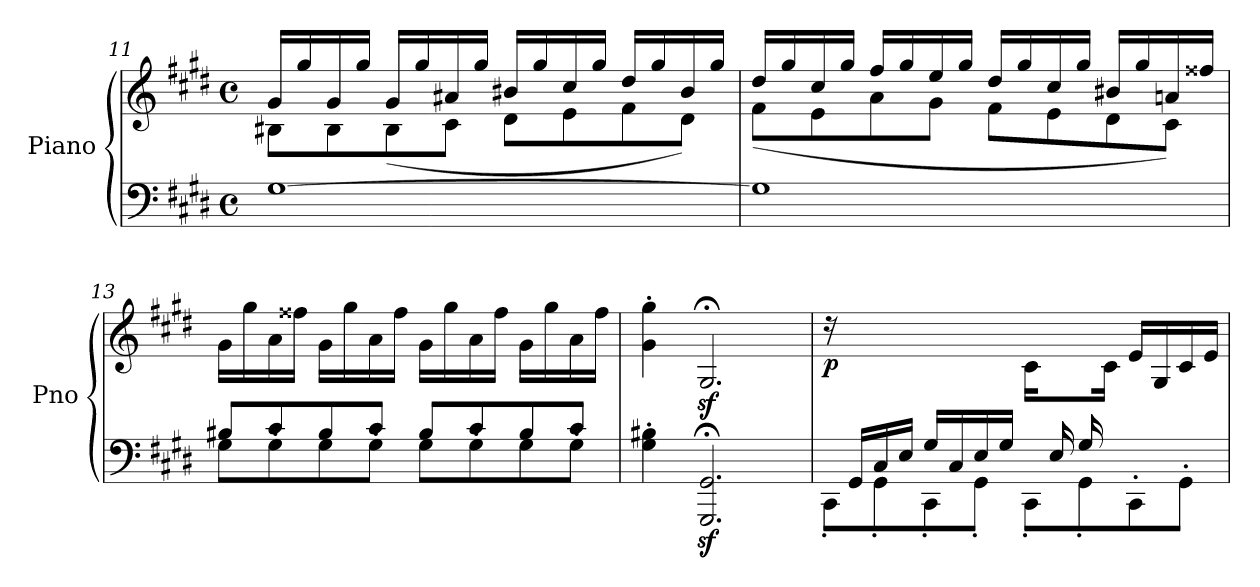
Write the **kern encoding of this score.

**kern	**kern	**dynam
*part1	*part1	*part1
*staff2	*staff1	*staff1/2
*I"Piano	*	*
*I'Pno	*	*
*clefF4	*clefG2	*
*k[f#c#g#d#]	*k[f#c#g#d#]	*
*M4/4	*M4/4	*
*met(c)	*met(c)	*
=11	=11	=11
*	*^	*
[1G#	16g#/LL	8B#X\L	.
.	16gg#/	.	.
.	16g#/	8B#\	.
.	16gg#/JJ	.	.
.	16g#/LL	(8B#\	.
.	16gg#/	.	.
.	16a#X/	8c#\J	.
.	16gg#/JJ	.	.
.	16b#X/LL	8d#\L	.
.	16gg#/	.	.
.	16cc#/	8e\	.
.	16gg#/JJ	.	.
.	16dd#/LL	8f#\	.
.	16gg#/	.	.
.	16b#/	8d#\J)	.
.	16gg#/JJ	.	.
=12	=12	=12	=12
1G#]	16dd#/LL	(8f#\L	.
.	16gg#/	.	.
.	16cc#/	8e\	.
.	16gg#/JJ	.	.
.	16ff#/LL	8a\	.
.	16gg#/	.	.
.	16ee/	8g#\J	.
.	16gg#/JJ	.	.
.	16dd#/LL	8f#\L	.
.	16gg#/	.	.
.	16cc#/	8e\	.
.	16gg#/JJ	.	.
.	16b#X/LL	8d#\	.
.	16gg#/	.	.
.	16an/	8c#\J)	.
.	16ff##X/JJ	.	.
*	*v	*v	*
!!LO:PB:g=z
=13	=13	=13
*^	*	*
8G#'\L	8B#X'/L	16g#\LL	.
.	.	16gg#\	.
8G#'\	8c#'/	16a\	.
.	.	16ff##X\JJ	.
8G#'\	8B#'/	16g#\LL	.
.	.	16gg#\	.
8G#'\J	8c#'/J	16a\	.
.	.	16ff##\JJ	.
8G#'\L	8B#'/L	16g#\LL	.
.	.	16gg#\	.
8G#'\	8c#'/	16a\	.
.	.	16ff##\JJ	.
8G#'\	8B#'/	16g#\LL	.
.	.	16gg#\	.
8G#'\J	8c#'/J	16a\	.
.	.	16ff##\JJ	.
*v	*v	*	*
=14	=14	=14
4G#\' 4B#X\'	4g#\' 4gg#\'	.
2.GGG#/z<;< 2.GG#/z<;<	2.G#z<;</	.
=15	=15	=15
*^	*	*
!	!	!	!LO:DY:b
16ryy	8CC#'\L	16rdd	p
16GG#/LL	.	4..ryy	.
16C#/	8GG#'\	.	.
16E/JJ	.	.	.
16G#/LL	8CC#'\	.	.
16C#/	.	.	.
16E/	8GG#'\J	.	.
16G#/JJ	.	.	.
16ryy	8CC#'\L	16c#\LL	.
16E/	.	8ryy	.
16G#/	8GG#'\	.	.
4ryy	.	16c#\JJ	.
.	8CC#'\	16e/LL	.
.	.	16G#/	.
.	8GG#'\J	16c#/	.
16ryy	.	16e/JJ	.
*v	*v	*	*
=	=	=
*-	*-	*-
